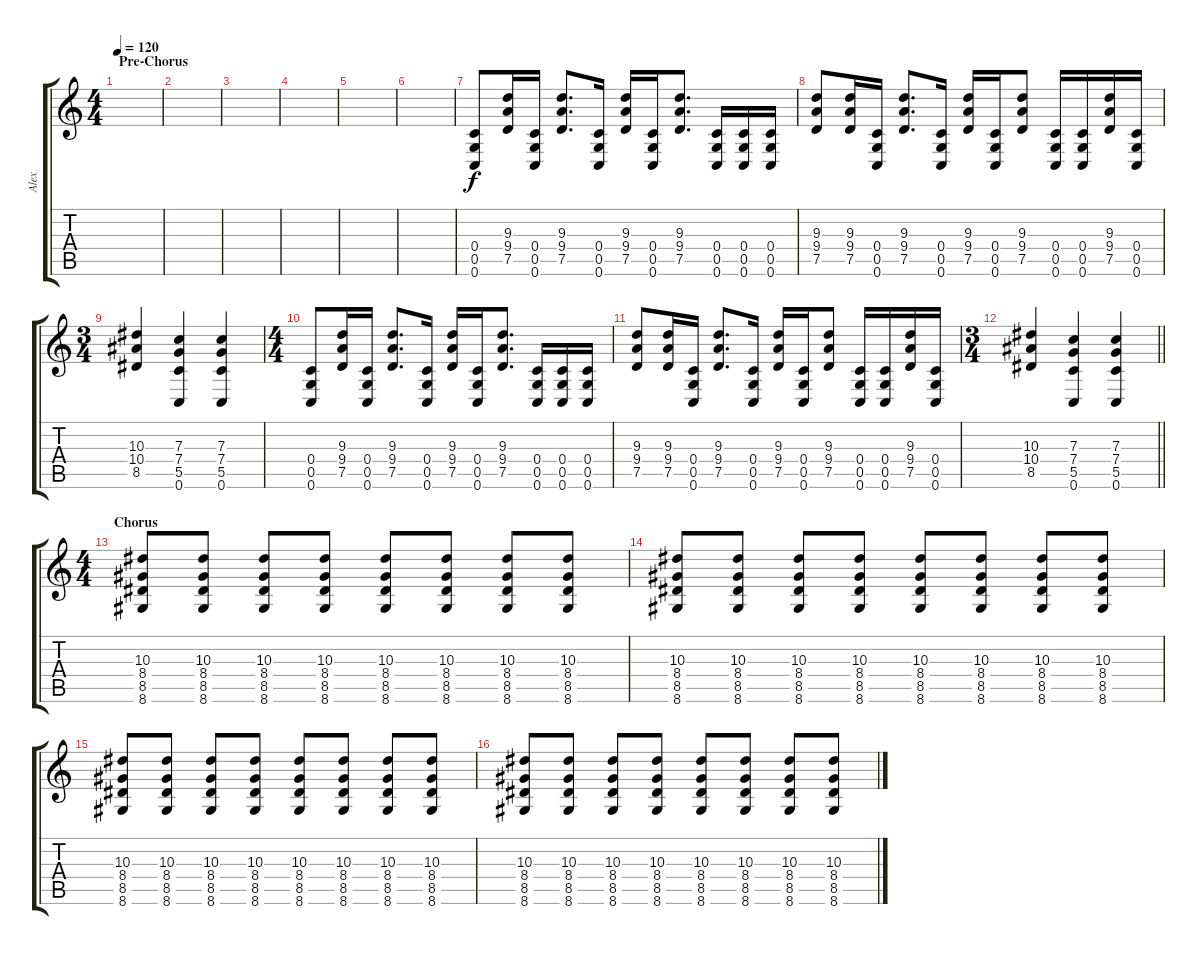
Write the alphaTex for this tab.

\track ("Alex" "Alex") {instrument distortionguitar}
\staff {score tabs}
\tuning (D4 A3 F3 C3 G2 C2) {hide}
\ts (4 4)
\section ("" "Pre-Chorus")
\tempo 120
\clef g2
\ks c
|
|
|
|
|
|
(0.4 0.5 0.6).8{volume 10} (9.3 9.4 7.5).16 (0.4 0.5 0.6).16 (9.3 9.4 7.5).8{d} (0.4 0.5 0.6).16 (9.3 9.4 7.5).16 (0.4 0.5 0.6).16 (9.3 9.4 7.5).8{d} (0.4 0.5 0.6).16 (0.4 0.5 0.6).16 (0.4 0.5 0.6).16 |
(9.3 9.4 7.5).8 (9.3 9.4 7.5).16 (0.4 0.5 0.6).16 (9.3 9.4 7.5).8{d} (0.4 0.5 0.6).16 (9.3 9.4 7.5).16 (0.4 0.5 0.6).16 (9.3 9.4 7.5).8 (0.4 0.5 0.6).16 (0.4 0.5 0.6).16 (9.3 9.4 7.5).16 (0.4 0.5 0.6).16 |
\ts (3 4)
(10.3 10.4 8.5).4 (7.3 7.4 5.5 0.6).4 (7.3 7.4 5.5 0.6).4 |
\ts (4 4)
(0.4 0.5 0.6).8 (9.3 9.4 7.5).16 (0.4 0.5 0.6).16 (9.3 9.4 7.5).8{d} (0.4 0.5 0.6).16 (9.3 9.4 7.5).16 (0.4 0.5 0.6).16 (9.3 9.4 7.5).8{d} (0.4 0.5 0.6).16 (0.4 0.5 0.6).16 (0.4 0.5 0.6).16 |
(9.3 9.4 7.5).8 (9.3 9.4 7.5).16 (0.4 0.5 0.6).16 (9.3 9.4 7.5).8{d} (0.4 0.5 0.6).16 (9.3 9.4 7.5).16 (0.4 0.5 0.6).16 (9.3 9.4 7.5).8 (0.4 0.5 0.6).16 (0.4 0.5 0.6).16 (9.3 9.4 7.5).16 (0.4 0.5 0.6).16 |
\ts (3 4)
\barLineRight lightlight
(10.3 10.4 8.5).4 (7.3 7.4 5.5 0.6).4 (7.3 7.4 5.5 0.6).4 |
\ts (4 4)
\section ("" "Chorus")
(10.3 8.4 8.5 8.6).8 (10.3 8.4 8.5 8.6).8 (10.3 8.4 8.5 8.6).8 (10.3 8.4 8.5 8.6).8 (10.3 8.4 8.5 8.6).8 (10.3 8.4 8.5 8.6).8 (10.3 8.4 8.5 8.6).8 (10.3 8.4 8.5 8.6).8 |
(10.3 8.4 8.5 8.6).8 (10.3 8.4 8.5 8.6).8 (10.3 8.4 8.5 8.6).8 (10.3 8.4 8.5 8.6).8 (10.3 8.4 8.5 8.6).8 (10.3 8.4 8.5 8.6).8 (10.3 8.4 8.5 8.6).8 (10.3 8.4 8.5 8.6).8 |
(10.3 8.4 8.5 8.6).8 (10.3 8.4 8.5 8.6).8 (10.3 8.4 8.5 8.6).8 (10.3 8.4 8.5 8.6).8 (10.3 8.4 8.5 8.6).8 (10.3 8.4 8.5 8.6).8 (10.3 8.4 8.5 8.6).8 (10.3 8.4 8.5 8.6).8 |
(10.3 8.4 8.5 8.6).8 (10.3 8.4 8.5 8.6).8 (10.3 8.4 8.5 8.6).8 (10.3 8.4 8.5 8.6).8 (10.3 8.4 8.5 8.6).8 (10.3 8.4 8.5 8.6).8 (10.3 8.4 8.5 8.6).8 (10.3 8.4 8.5 8.6).8
